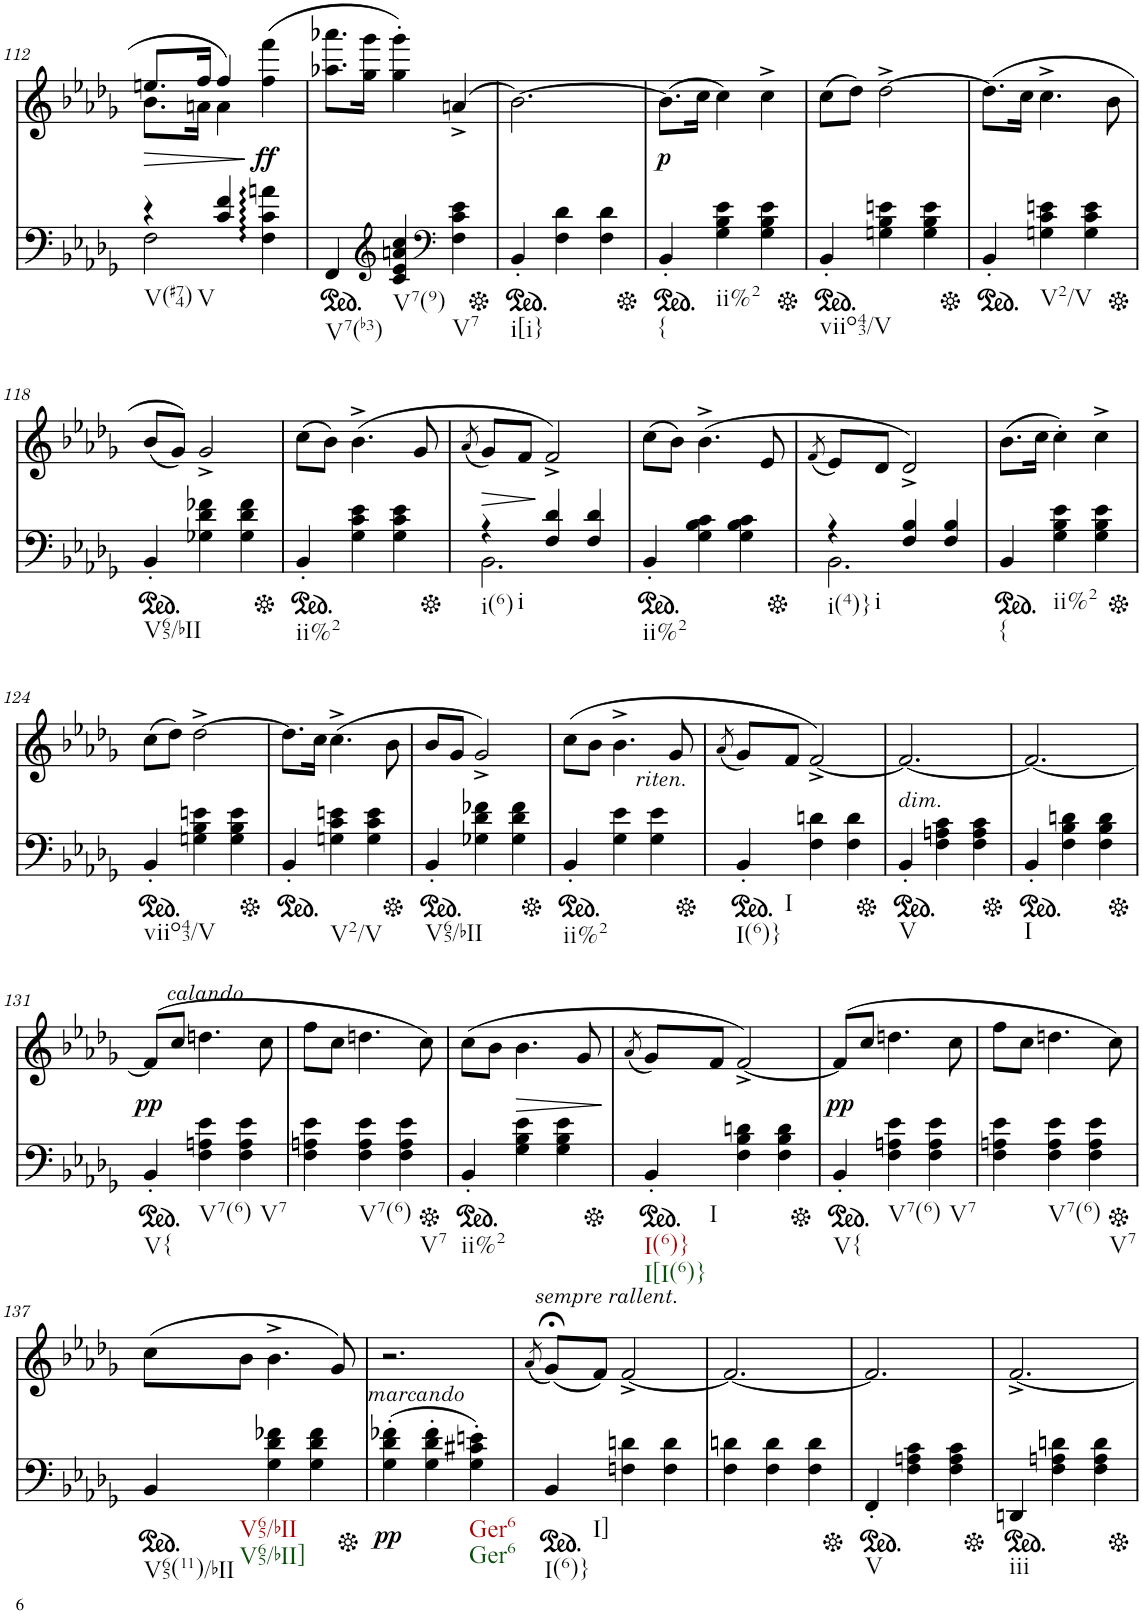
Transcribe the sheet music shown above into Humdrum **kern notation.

**kern	**dynam	**kern	**dynam
*part2	*part2	*part1	*part1
*staff2	*staff2	*staff1	*staff1
*I"piano	*	*I"piano	*
*I'Pno	*	*I'Pno	*
!!LO:PB:g=z
*clefF4	*	*clefG2	*
*k[b-e-a-d-g-]	*	*k[b-e-a-d-g-]	*
*M3/4	*	*M3/4	*
=112	=112	=112	=112
*^	*	*	*
!LO:TX:b:t=V(#74)	!	!	!	!
!LO:TX:b:t=V	!	!	!	!
!	!	!	!	!LO:HP:b
*	*	*	*^	*
4r	2F\	.	8.een/L	8.b-\L	>
.	.	.	16ff/Jk	16an\Jk	.
4c/ 4f/	.	.	4ff/	4a\	.
!	!	!	!	!	!LO:DY:n=1:b
4F\ 4c\ 4an\	4ryy	.	(4ff\ 4fff\	4ryy	] ff
*v	*v	*	*	*	*
*	*	*v	*v	*
=113	=113	=113	=113
*ped	*	*	*
*^	*	*^	*
!LO:TX:b:t=V7(b3)	!	!	!	!	!
*v	*v	*	*	*	*
*	*	*v	*v	*
4FF/	.	8.aa-X\ 8.aaa-X\L	.
.	.	16gg-\ 16ggg-\Jk	.
*clefG2	*	*	*
!LO:TX:b:t=V7(9)	!	!	!
4c/ 4e-/ 4an/ 4cc/	.	4gg-\' 4ggg-\')	.
*clefF4	*	*	*
!LO:TX:b:t=V7	!	!	!
4F\ 4c\ 4e-\	.	(4an^/	.
=114	=114	=114	=114
*Xped	*	*	*
*ped	*	*	*
!LO:TX:b:t=i[i}	!	!	!
4BB-'/	.	[2.b-\)	.
4F\ 4d-\	.	.	.
4F\ 4d-\	.	.	.
=115	=115	=115	=115
*Xped	*	*	*
*ped	*	*	*
!LO:TX:b:t={	!	!	!
!	!	!	!LO:DY:b
4BB-'/	.	(8.b-\L]	p
.	.	16cc\Jk	.
!LO:TX:b:t=ii%2	!	!	!
4G-\ 4B-\ 4e-\	.	4cc\)	.
4G-\ 4B-\ 4e-\	.	4cc^\	.
=116	=116	=116	=116
*Xped	*	*	*
*ped	*	*	*
!LO:TX:b:t=viio43/V	!	!	!
4BB-'/	.	(8cc\L	.
.	.	8dd-\J)	.
4Gn\ 4B-\ 4en\	.	[2dd-^\	.
4G\ 4B-\ 4e\	.	.	.
=117	=117	=117	=117
*Xped	*	*	*
*ped	*	*	*
4BB-'/	.	(8.dd-\L]	.
.	.	16cc\Jk	.
!LO:TX:b:t=V2/V	!	!	!
4Gn\ 4c\ 4en\	.	4.cc^\	.
4G\ 4c\ 4e\	.	.	.
.	.	8b-\	.
!!LO:LB:g=z
=118	=118	=118	=118
*Xped	*	*	*
*ped	*	*	*
!LO:TX:b:t=V65/bII	!	!	!
4BB-'/	.	(8b-/L	.
.	.	8g-/J))	.
4G-X\ 4d-\ 4f-X\	.	2g-^/	.
4G-\ 4d-\ 4f-\	.	.	.
=119	=119	=119	=119
*Xped	*	*	*
*ped	*	*	*
!LO:TX:b:t=ii%2	!	!	!
4BB-'/	.	(8cc\L	.
.	.	8b-\J)	.
4G-\ 4c\ 4e-\	.	(4.b-^\	.
4G-\ 4c\ 4e-\	.	.	.
.	.	8g-/	.
=120	=120	=120	=120
.	.	(8qa-/	.
*Xped	*	*	*
*^	*	*	*
!LO:TX:b:t=i(6)	!	!	!	!
!LO:TX:b:t=i	!	!	!	!
4r	2.BB-\	.	8g-/L)	.
.	.	.	8f/J	.
4F/ 4d-/	.	.	2f^/)	.
4F/ 4d-/	.	.	.	.
*v	*v	*	*	*
=121	=121	=121	=121
*ped	*	*	*
!LO:TX:b:t=ii%2	!	!	!
4BB-'/	.	(8cc\L	.
.	.	8b-\J)	.
4G-\ 4B-\ 4c\	.	(4.b-^\	.
4G-\ 4B-\ 4c\	.	.	.
.	.	8e-/	.
=122	=122	=122	=122
.	.	(8qf/	.
*Xped	*	*	*
*^	*	*	*
!LO:TX:b:t=i(4)}	!	!	!	!
!LO:TX:b:t=i	!	!	!	!
4r	2.BB-\	.	8e-/L)	.
.	.	.	8d-/J	.
4F/ 4B-/	.	.	2d-^/)	.
4F/ 4B-/	.	.	.	.
*v	*v	*	*	*
=123	=123	=123	=123
*ped	*	*	*
!LO:TX:b:t={	!	!	!
4BB-/	.	(8.b-\L	.
.	.	16cc\Jk	.
!LO:TX:b:t=ii%2	!	!	!
4G-\ 4B-\ 4e-\	.	4cc'\)	.
4G-\ 4B-\ 4e-\	.	4cc^\	.
!!LO:LB:g=z
=124	=124	=124	=124
*Xped	*	*	*
*ped	*	*	*
!LO:TX:b:t=viio43/V	!	!	!
4BB-'/	.	(8cc\L	.
.	.	8dd-\J)	.
4Gn\ 4B-\ 4en\	.	[2dd-^\	.
4G\ 4B-\ 4e\	.	.	.
=125	=125	=125	=125
*Xped	*	*	*
*ped	*	*	*
4BB-'/	.	8.dd-\L]	.
.	.	16cc\Jk	.
!LO:TX:b:t=V2/V	!	!	!
4Gn\ 4c\ 4en\	.	(4.cc^\	.
4G\ 4c\ 4e\	.	.	.
.	.	8b-\	.
=126	=126	=126	=126
*Xped	*	*	*
*ped	*	*	*
!LO:TX:b:t=V65/bII	!	!	!
4BB-'/	.	8b-/L	.
.	.	8g-/J	.
4G-X\ 4d-\ 4f-X\	.	2g-^/)	.
4G-\ 4d-\ 4f-\	.	.	.
=127	=127	=127	=127
*Xped	*	*	*
*ped	*	*	*
!LO:TX:b:t=ii%2	!	!	!
4BB-'/	.	(8cc\L	.
.	.	8b-\J	.
!	!	!LO:TX:b:i:t=riten.	!
4G-\ 4e-\	.	4.b-^\	.
4G-\ 4e-\	.	.	.
.	.	8g-/	.
=128	=128	=128	=128
.	.	(8qa-/	.
*Xped	*	*	*
*ped	*	*	*
!LO:TX:b:t=I(6)}	!	!	!
!LO:TX:b:t=I	!	!	!
4BB-'/	.	8g-/L)	.
.	.	8f/J	.
4F\ 4dn\	.	[2f^/)	.
4F\ 4d\	.	.	.
=129	=129	=129	=129
*Xped	*	*	*
*ped	*	*	*
!	!	!LO:TX:b:i:t=dim.	!
!LO:TX:b:t=V	!	!	!
4BB-'/	.	2.f/_	.
4F\ 4An\ 4c\	.	.	.
4F\ 4A\ 4c\	.	.	.
=130	=130	=130	=130
*Xped	*	*	*
*ped	*	*	*
!LO:TX:b:t=I	!	!	!
4BB-'/	.	2.f/_	.
4F\ 4B-\ 4dn\	.	.	.
4F\ 4B-\ 4d\	.	.	.
!!LO:LB:g=z
=131	=131	=131	=131
*Xped	*	*	*
*ped	*	*	*
!	!	!LO:TX:b:i:t=calando	!
!LO:TX:b:t=V{	!	!	!
!	!	!	!LO:DY:b
4BB-'/	.	(8f/L]	pp
.	.	8cc/J	.
!LO:TX:b:t=V7(6)	!	!	!
4F\ 4An\ 4e-\	.	4.ddn\	.
!LO:TX:b:t=V7	!	!	!
4F\ 4A\ 4e-\	.	.	.
.	.	8cc\	.
=132	=132	=132	=132
4F\ 4An\ 4e-\	.	8ff\L	.
.	.	8cc\J	.
!LO:TX:b:t=V7(6)	!	!	!
4F\ 4A\ 4e-\	.	4.ddn\	.
!LO:TX:b:t=V7	!	!	!
4F\ 4A\ 4e-\	.	.	.
.	.	8cc\)	.
=133	=133	=133	=133
*Xped	*	*	*
*ped	*	*	*
!LO:TX:b:t=ii%2	!	!	!
4BB-'/	.	(8cc\L	.
.	.	8b-\J	.
!	!	!	!LO:HP:b
4G-\ 4B-\ 4e-\	.	4.b-\	>
4G-\ 4B-\ 4e-\	.	.	.
.	.	8g-/	.
.	.	.	]
=134	=134	=134	=134
.	.	(8qa-/	.
*Xped	*	*	*
*ped	*	*	*
!LO:TX:b:t=I(6)}	!	!	!
!LO:TX:b:t=I[I(6)}	!	!	!
!LO:TX:b:t=I	!	!	!
4BB-'/	.	8g-/L)	.
.	.	8f/J	.
4F\ 4B-\ 4dn\	.	[2f^/)	.
4F\ 4B-\ 4d\	.	.	.
=135	=135	=135	=135
*Xped	*	*	*
*ped	*	*	*
!LO:TX:b:t=V{	!	!	!
!	!	!	!LO:DY:b
4BB-'/	.	(8f/L]	pp
.	.	8cc/J	.
!LO:TX:b:t=V7(6)	!	!	!
4F\ 4An\ 4e-\	.	4.ddn\	.
!LO:TX:b:t=V7	!	!	!
4F\ 4A\ 4e-\	.	.	.
.	.	8cc\	.
=136	=136	=136	=136
4F\ 4An\ 4e-\	.	8ff\L	.
.	.	8cc\J	.
!LO:TX:b:t=V7(6)	!	!	!
4F\ 4A\ 4e-\	.	4.ddn\	.
!LO:TX:b:t=V7	!	!	!
4F\ 4A\ 4e-\	.	.	.
.	.	8cc\)	.
!!LO:LB:g=z
=137	=137	=137	=137
*Xped	*	*	*
*ped	*	*	*
!LO:TX:b:t=V65(11)/bII	!	!	!
!LO:TX:b:t=V65/bII	!	!	!
!LO:TX:b:t=V65/bII]	!	!	!
4BB-/	.	(8cc\L	.
.	.	8b-\J	.
4G-\ 4d-\ 4f-X\	.	4.b-^\	.
4G-\ 4d-\ 4f-\	.	.	.
.	.	8g-/)	.
=138	=138	=138	=138
*Xped	*	*	*
!	!	!LO:TX:b:i:t=marcando	!
!	!LO:DY:b	!	!
(4G-\' 4d-\' 4f-X\'	pp	2.r	.
4G-\' 4d-\' 4f-\'	.	.	.
!LO:TX:b:t=Ger6	!	!	!
!LO:TX:b:t=Ger6	!	!	!
4G-\' 4c#X\' 4en\')	.	.	.
=139	=139	=139	=139
.	.	(8qa-/	.
*ped	*	*	*
!	!	!LO:TX:b:i:t=sempre rallent.	!
!LO:TX:b:t=I(6)}	!	!	!
!LO:TX:b:t=I]	!	!	!
4BB-/	.	(8g-;</L)	.
.	.	8f/J)	.
4Fn\ 4dn\	.	[2f^/	.
4F\ 4d\	.	.	.
=140	=140	=140	=140
4F\ 4dn\	.	2.f/_	.
4F\ 4d\	.	.	.
4F\ 4d\	.	.	.
=141	=141	=141	=141
*Xped	*	*	*
*ped	*	*	*
!LO:TX:b:t=V	!	!	!
4FF'/	.	2.f/]	.
4F\ 4An\ 4c\	.	.	.
4F\ 4A\ 4c\	.	.	.
=142	=142	=142	=142
*Xped	*	*	*
*ped	*	*	*
!LO:TX:b:t=iii	!	!	!
4DDn/	.	[2.f^/	.
4F\ 4An\ 4dn\	.	.	.
4F\ 4A\ 4d\	.	.	.
*Xped	*	*	*
=	=	=	=
*-	*-	*-	*-
